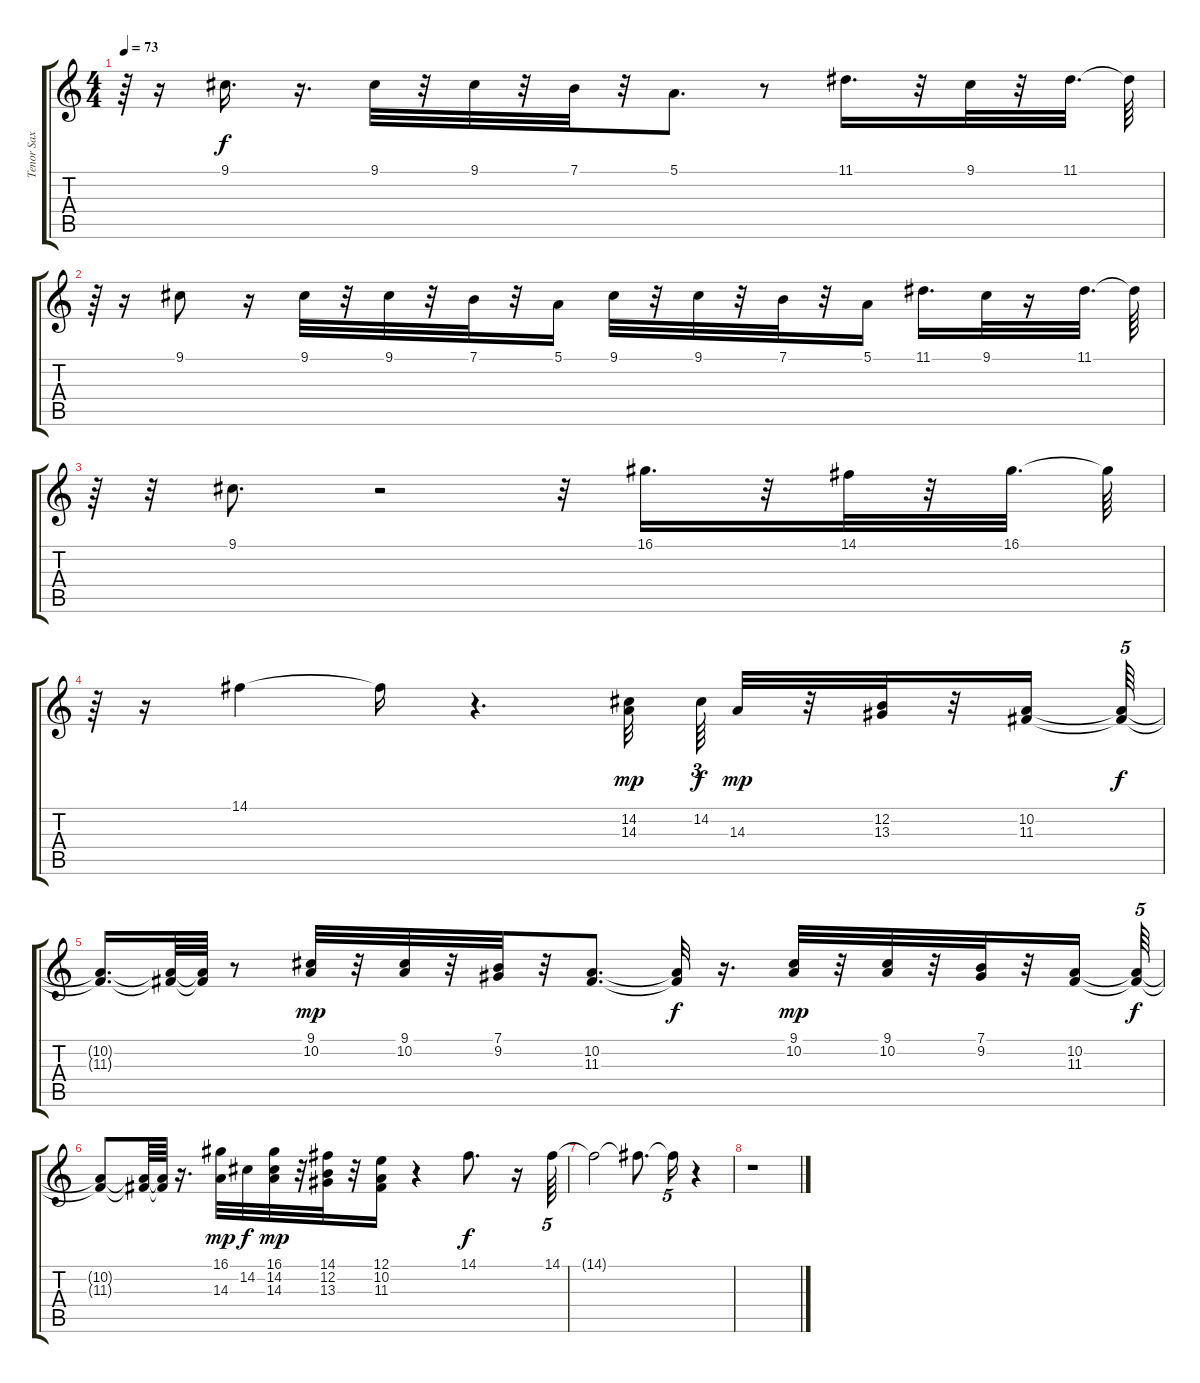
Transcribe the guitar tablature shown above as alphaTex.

\track ("Tenor Sax" "Tenor Sax") {instrument trombone}
\staff {score tabs}
\tuning (E4 B3 G3 D3 A2 E2) {hide}
\ts (4 4)
\tempo 73
\clef g2
\ks c
r.64{dy f} r.16 9.1.16{d} r.16{d} 9.1.32 r.32 9.1.32 r.32 7.1.32 r.32 5.1.8{d} r.8 11.1.16{d} r.32 9.1.32 r.32 11.1.32{d} 11.1{t}.64 |
r.64 r.16 9.1.8 r.16 9.1.32 r.32 9.1.32 r.32 7.1.32 r.32 5.1.16 9.1.32 r.32 9.1.32 r.32 7.1.32 r.32 5.1.16 11.1.16{d} 9.1.32 r.16 11.1.32{d} 11.1{t}.64 |
r.64 r.32 9.1.8{d} r.2 r.32 16.1.16{d} r.32 14.1.32 r.32 16.1.32{d} 16.1{t}.64 |
r.64 r.16 14.1.4 14.1{t}.16 r.4{d} (14.2 14.3).32{dy mp beam splitsecondary} 14.2.64{tu (3 2) dy f} 14.3.32{dy mp} r.32 (12.2 13.3).32 r.32 (10.2 11.3).16 (10.2{t} 11.3{t}).64{tu (5 4) dy f} |
(10.2{t} 11.3{t}).16{d} (10.2{t} 11.3{t}).64 (10.2{t} 11.3{t}).64 r.8 (9.1 10.2).32{dy mp} r.32 (9.1 10.2).32 r.32 (7.1 9.2).32 r.32 (10.2 11.3).8{d} (10.2{t} 11.3{t}).32{dy f} r.16{d} (9.1 10.2).32{dy mp} r.32 (9.1 10.2).32 r.32 (7.1 9.2).32 r.32 (10.2 11.3).16 (10.2{t} 11.3{t}).64{tu (5 4) dy f} |
(10.2{t} 11.3{t}).8 (10.2{t} 11.3{t}).64 (10.2{t} 11.3{t}).64 r.16{d} (16.1 14.3).32{dy mp} 14.2.32{dy f} (16.1 14.2 14.3).32{dy mp} r.32 (14.1 12.2 13.3).32 r.32 (12.1 10.2 11.3).16 r.4 14.1.8{d dy f} r.16 14.1.64{tu (5 4)} |
14.1{t}.2 14.1{t}.8{d} 14.1{t}.16{tu (5 4)} r.4 |
r.1
